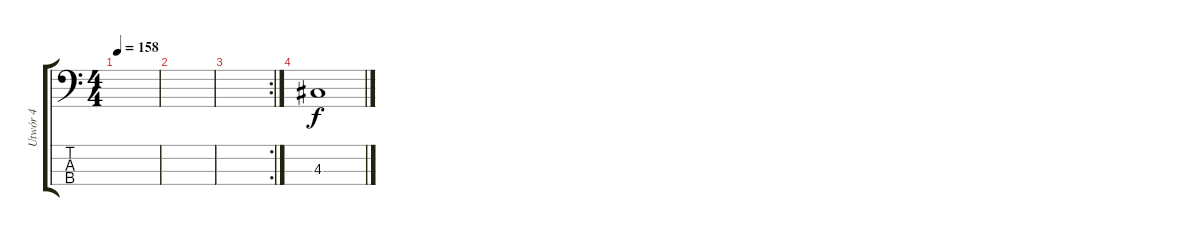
\track ("Utwór 4" "Utwór 4") {instrument electricbasspick}
\staff {score tabs}
\tuning (G2 D2 A1 E1) {hide}
\ts (4 4)
\tempo 158
\clef f4
\ks c
|
|
\rc 2
|
4.3.1{volume 7}
